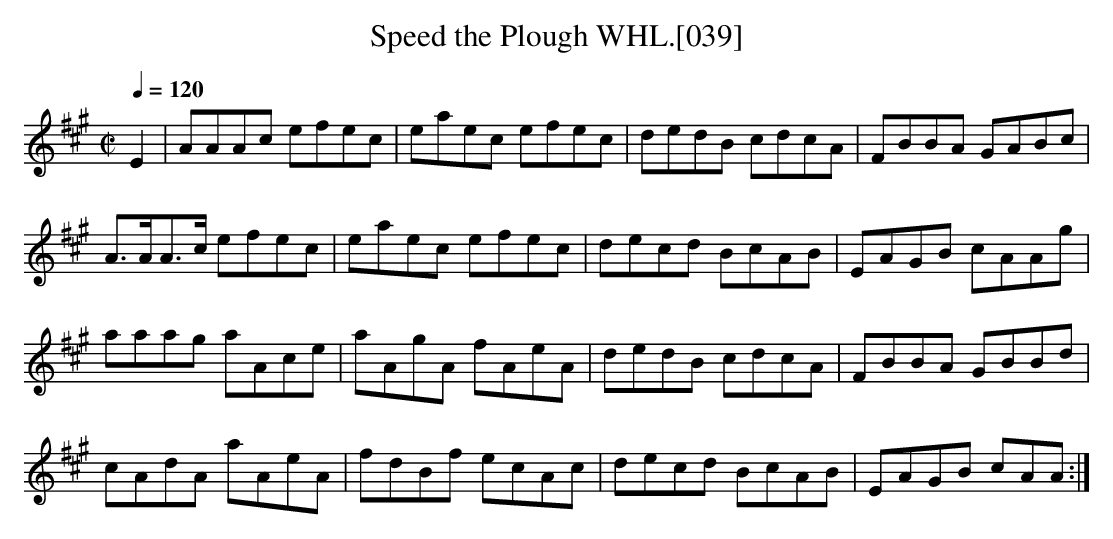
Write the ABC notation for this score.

X:1
T:Speed the Plough WHL.[039]
M:C|
L:1/8
Q:1/4=120
K:A
E2|AAAc efec|eaec efec|dedB cdcA|FBBA GABc|
A>AA>c efec|eaec efec|decd BcAB|EAGB cAAg|
aaag aAce|aAgA fAeA|dedB cdcA|FBBA GBBd|
cAdA aAeA|fdBf ecAc|decd BcAB|EAGB cAA:|
